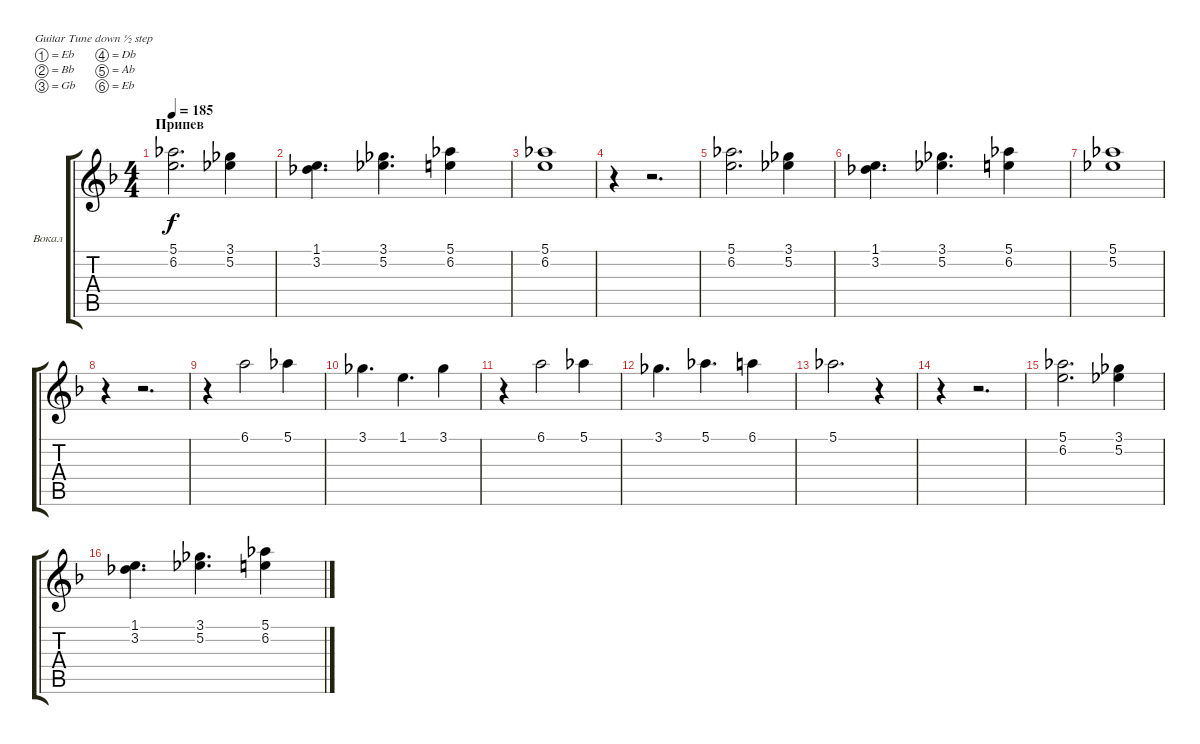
\bracketExtendMode groupsimilarinstruments
\firstSystemTrackNameOrientation horizontal
\otherSystemsTrackNameOrientation horizontal
\track ("Валерий Кипелов" "Вокал") {instrument trumpet}
\staff {score tabs}
\tuning (Eb4 Bb3 Gb3 Db3 Ab2 Eb2)
\displaytranspose 12
\ts (4 4)
\section ("" "Припев")
\tempo 185
\clef g2
\ks dminor
(5.1 6.2).2{d dy f} (3.1 5.2).4 |
(1.1 3.2).4{d} (3.1 5.2).4{d} (5.1 6.2).4 |
(5.1 6.2).1 |
r.4 r.2{d} |
(5.1 6.2).2{d} (3.1 5.2).4 |
(1.1 3.2).4{d} (3.1 5.2).4{d} (5.1 6.2).4 |
(5.1 5.2).1 |
r.4 r.2{d} |
r.4 6.1.2 5.1.4 |
3.1.4{d} 1.1.4{d} 3.1.4 |
r.4 6.1.2 5.1.4 |
3.1.4{d} 5.1.4{d} 6.1.4 |
5.1.2{d} r.4 |
r.4 r.2{d} |
(5.1 6.2).2{d} (3.1 5.2).4 |
(1.1 3.2).4{d} (3.1 5.2).4{d} (5.1 6.2).4
